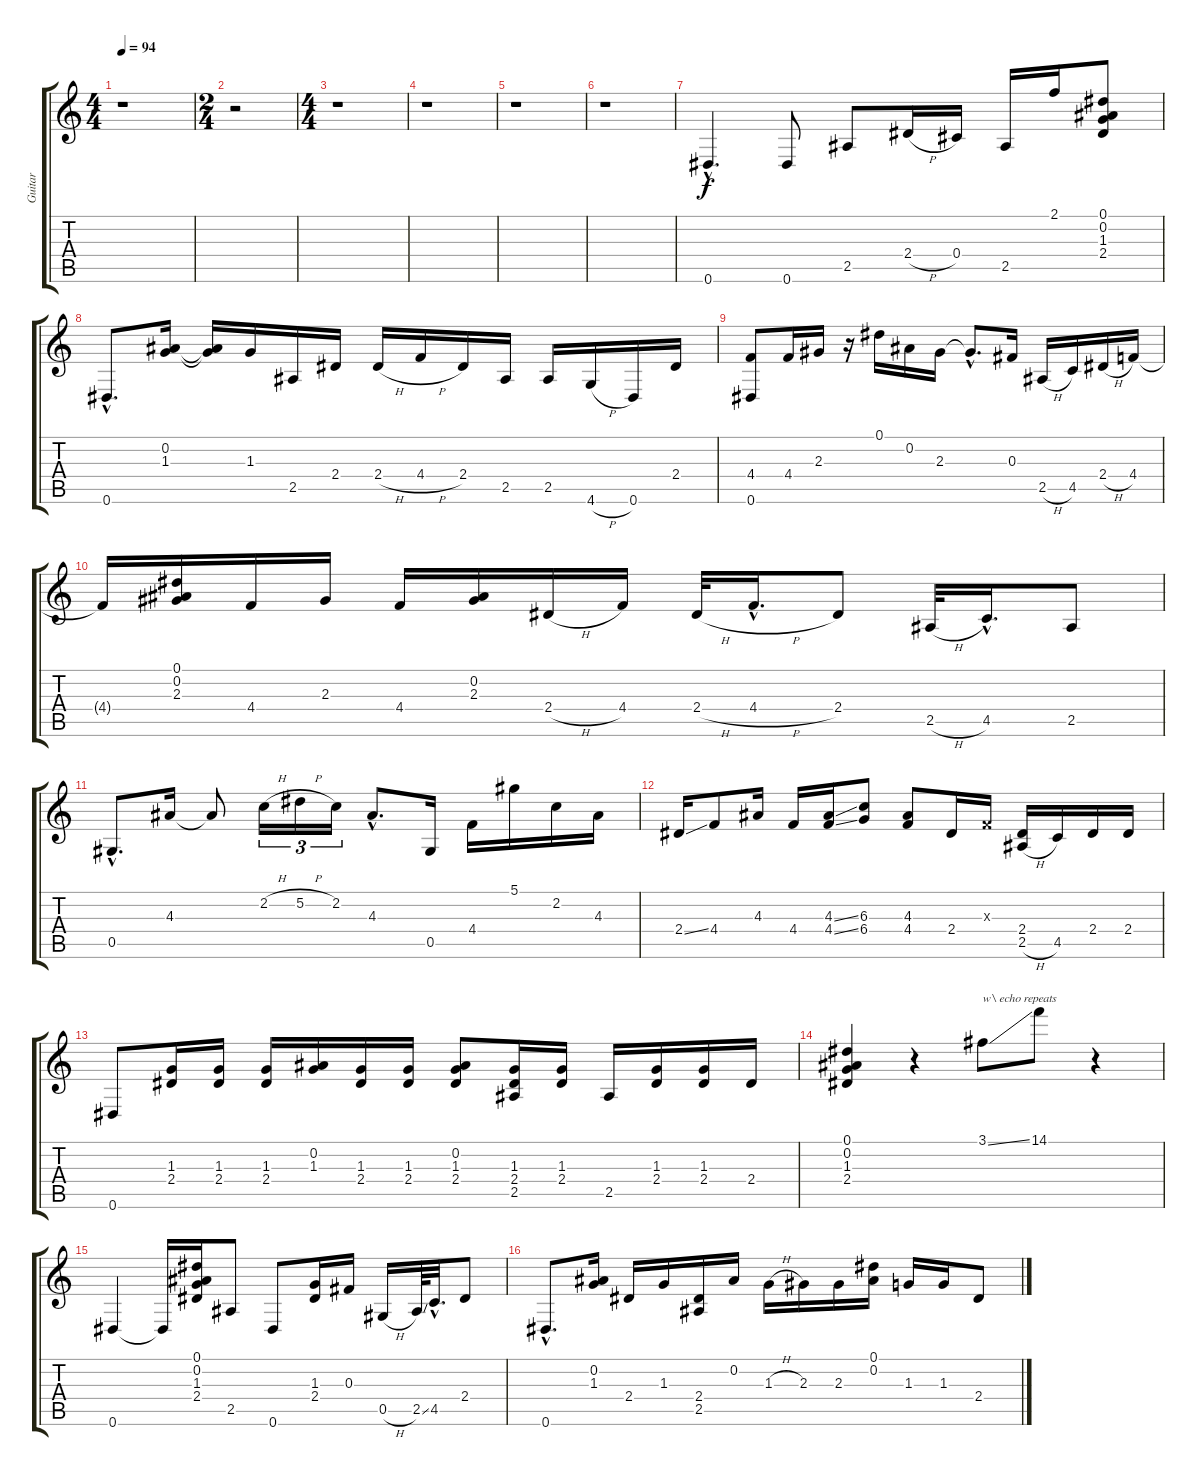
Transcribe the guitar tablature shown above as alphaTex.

\track ("Guitar" "Guitar") {instrument electricguitarclean}
\staff {score tabs}
\tuning (Eb4 Bb3 Gb3 Db3 Ab2 Eb2) {hide}
\ts (4 4)
\tempo 94
\clef g2
\ks c
r.1{dy f instrument electricguitarclean} |
\ts (2 4)
r.2 |
\ts (4 4)
r.1 |
r.1 |
r.1 |
r.1 |
0.6{hac}.4{d} 0.6.8 2.5.8 2.4{h}.16 0.4.16 2.5.16 2.1.16 (0.1 0.2 1.3 2.4).8 |
0.6{hac}.8{d} (0.2 1.3).16 (0.2{t} 1.3{t}).16 1.3.16 2.5.16 2.4.16 2.4{h}.16 4.4{h}.16 2.4.16 2.5.16 2.5.16 4.6{h}.16 0.6.16 2.4.16 |
(4.4 0.6).8 4.4.16 2.3.16 r.16 0.1.16 0.2.16 2.3.16 2.3{hac t}.8{d} 0.3.16 2.5{h}.16 4.5.16 2.4{h}.16 4.4.16 |
4.4{t}.16 (0.1 0.2 2.3).16 4.4.16 2.3.16 4.4.16 (0.2 2.3).16 2.4{h}.16 4.4.16 2.4{h}.32 4.4{h hac}.16{d} 2.4.8 2.5{h}.32 4.5{hac}.16{d} 2.5.8 |
0.5{hac}.8{d} 4.3.16 4.3{t}.8 2.2{h}.16{tu (3 2)} 5.2{h}.16{tu (3 2)} 2.2.16{tu (3 2)} 4.3{hac}.8{d} 0.5.16 4.4.16 5.1.16 2.2.16 4.3.16 |
2.4{ss}.16 4.4.8 4.3.16 4.4.16 (4.3{ss} 4.4{ss}).16 (6.3 6.4).8 (4.3 4.4).8 2.4.16 -1.3{x}.16 (2.4 2.5{h}).16 4.5.16 2.4.16 2.4.16 |
0.6.8 (1.3 2.4).16 (1.3 2.4).16 (1.3 2.4).16 (0.2 1.3).16 (1.3 2.4).16 (1.3 2.4).16 (0.2 1.3 2.4).8 (1.3 2.4 2.5).16 (1.3 2.4).16 2.5.16 (1.3 2.4).16 (1.3 2.4).16 2.4.16 |
(0.1 0.2 1.3 2.4).4 r.4 3.1{ss}.8{txt "w\\ echo repeats"} 14.1.8 r.4 |
0.6.4 0.6{t}.16 (0.1 0.2 1.3 2.4).16 2.5.8 0.6.8 (1.3 2.4).16 0.3.16 0.5{h}.16 2.5{ss}.64 4.5{hac}.32{d} 2.4.8 |
0.6{hac}.8{d} (0.2 1.3).16 2.4.16 1.3.16 (2.4 2.5).16 0.2.16 1.3{h}.16 2.3.16 2.3.16 (0.1 0.2).16 1.3.16 1.3.16 2.4.8
